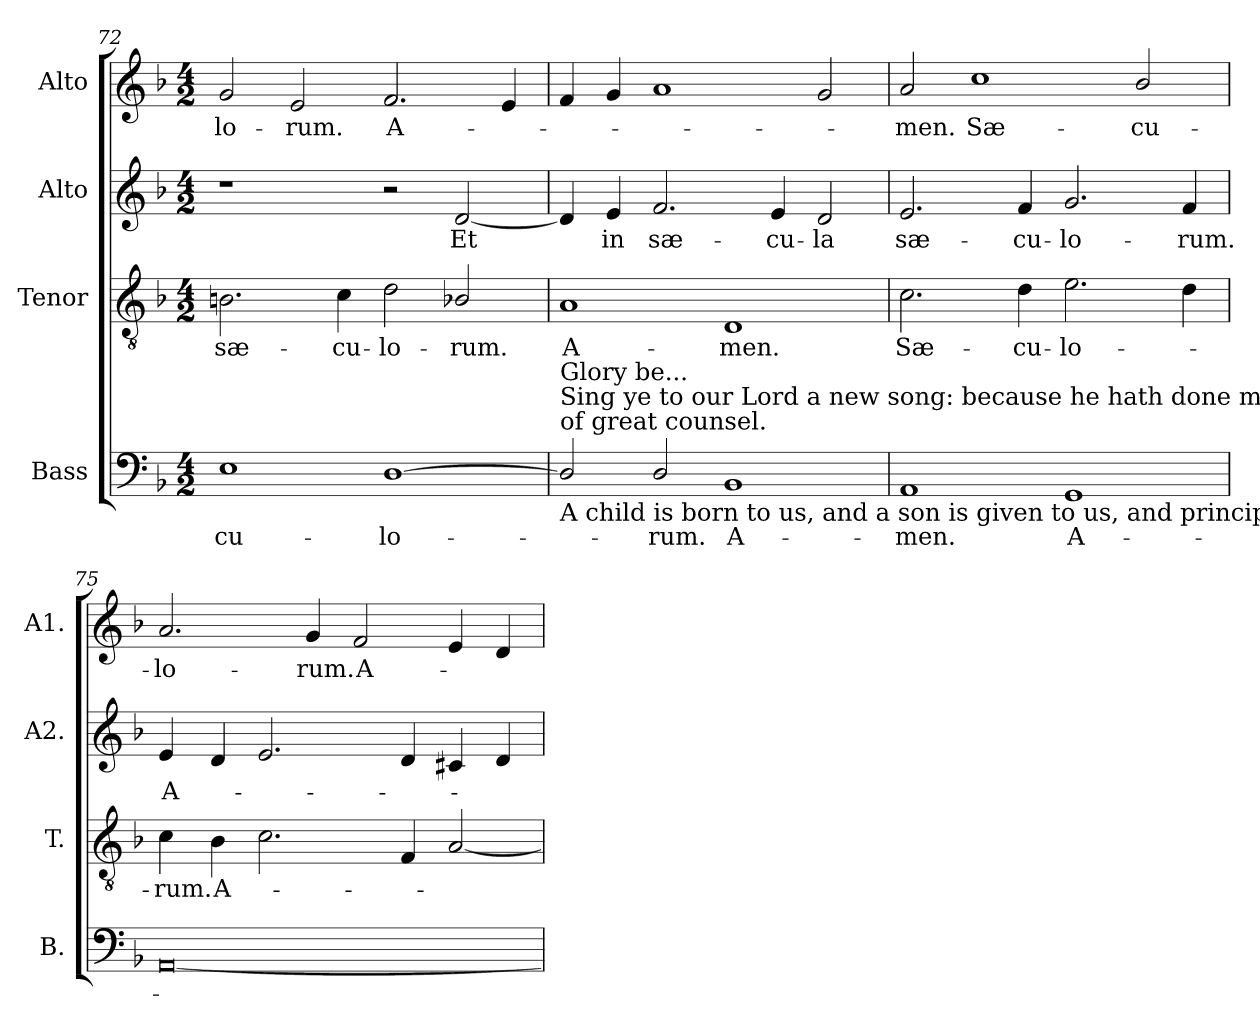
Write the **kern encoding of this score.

**kern	**text	**kern	**text	**kern	**text	**kern	**text
*part4	*part4	*part3	*part3	*part2	*part2	*part1	*part1
*staff4	*staff4	*staff3	*staff3	*staff2	*staff2	*staff1	*staff1
*I"Bass	*	*I"Tenor	*	*I"Alto	*	*I"Alto	*
*I'B.	*	*I'T.	*	*I'A2.	*	*I'A1.	*
*clefF4	*	*clefGv2	*	*clefG2	*	*clefG2	*
*	*	*ITrd7c12	*	*	*	*	*
*k[b-]	*	*k[b-]	*	*k[b-]	*	*k[b-]	*
*F:	*	*F:	*	*F:	*	*F:	*
*M4/2	*	*M4/2	*	*M4/2	*	*M4/2	*
=72	=72	=72	=72	=72	=72	=72	=72
!	!LO:LY:b:color=#000000	!	!	!	!	!	!
!	!	!	!LO:LY:b:color=#000000	!	!	!	!
!	!	!	!	!	!	!	!LO:LY:b:color=#000000
1Ei	-cu-	2.BBni\	sæ-	1r	.	2gi/	-lo-
!	!	!	!	!	!	!	!LO:LY:b:color=#000000
.	.	.	.	.	.	2ei/	-rum.
!	!	!	!LO:LY:b:color=#000000	!	!	!	!
.	.	4Ci\	-cu-	.	.	.	.
!	!LO:LY:b:color=#000000	!	!	!	!	!	!
!	!	!	!LO:LY:b:color=#000000	!	!	!	!
!	!	!	!	!	!	!	!LO:LY:b:color=#000000
[1Di	-lo-	2Di\	-lo-	2r	.	2.fi/	A-
!	!	!	!LO:LY:b:color=#000000	!	!	!	!
!	!	!	!	!	!LO:LY:b:color=#000000	!	!
.	.	2BB-Xi/	-rum.	[2di/	Et	.	.
.	.	.	.	.	.	4ei/	.
!!LO:LB:g=z
=73	=73	=73	=73	=73	=73	=73	=73
!LO:TX:b:t=A child is born to us, and a son is given to us, and principality is made upon his shoulder, and his name shall be called the angel	!	!	!	!	!	!	!
!LO:TX:t=of great counsel.	!	!	!	!	!	!	!
!LO:TX:t=Sing ye to our Lord a new song&colon; because he hath done marvellous things.	!	!	!	!	!	!	!
!LO:TX:t=Glory be...	!	!	!	!	!	!	!
!	!	!	!LO:LY:b:color=#000000	!	!	!	!
2Di/]	.	1AAi	A-	4di/]	.	4fi/	.
!	!	!	!	!	!LO:LY:b:color=#000000	!	!
.	.	.	.	4ei/	in	4gi/	.
!	!LO:LY:b:color=#000000	!	!	!	!	!	!
!	!	!	!	!	!LO:LY:b:color=#000000	!	!
2Di/	-rum.	.	.	2.fi/	sæ-	1ai	.
!	!LO:LY:b:color=#000000	!	!	!	!	!	!
!	!	!	!LO:LY:b:color=#000000	!	!	!	!
1BB-i	A-	1DDi	-men.	.	.	.	.
!	!	!	!	!	!LO:LY:b:color=#000000	!	!
.	.	.	.	4ei/	-cu-	.	.
!	!	!	!	!	!LO:LY:b:color=#000000	!	!
.	.	.	.	2di/	-la	2gi/	.
=74	=74	=74	=74	=74	=74	=74	=74
!	!LO:LY:b:color=#000000	!	!	!	!	!	!
!	!	!	!LO:LY:b:color=#000000	!	!	!	!
!	!	!	!	!	!LO:LY:b:color=#000000	!	!
!	!	!	!	!	!	!	!LO:LY:b:color=#000000
1AAi	-men.	2.Ci\	Sæ-	2.ei/	sæ-	2ai/	-men.
!	!	!	!	!	!	!	!LO:LY:b:color=#000000
.	.	.	.	.	.	1cci	Sæ-
!	!	!	!LO:LY:b:color=#000000	!	!	!	!
!	!	!	!	!	!LO:LY:b:color=#000000	!	!
.	.	4Di\	-cu-	4fi/	-cu-	.	.
!	!LO:LY:b:color=#000000	!	!	!	!	!	!
!	!	!	!LO:LY:b:color=#000000	!	!	!	!
!	!	!	!	!	!LO:LY:b:color=#000000	!	!
1GGi	A-	2.Ei\	-lo-	2.gi/	-lo-	.	.
!	!	!	!	!	!	!	!LO:LY:b:color=#000000
.	.	.	.	.	.	2b-i/	-cu-
!	!	!	!	!	!LO:LY:b:color=#000000	!	!
.	.	4Di\	.	4fi/	-rum.	.	.
=75	=75	=75	=75	=75	=75	=75	=75
!	!	!	!LO:LY:b:color=#000000	!	!	!	!
!	!	!	!	!	!LO:LY:b:color=#000000	!	!
!	!	!	!	!	!	!	!LO:LY:b:color=#000000
[0AAi	.	4Ci\	-rum.	4ei/	A-	2.ai/	-lo-
!	!	!	!LO:LY:b:color=#000000	!	!	!	!
.	.	4BB-i\	A-	4di/	.	.	.
.	.	2.Ci\	.	2.ei/	.	.	.
!	!	!	!	!	!	!	!LO:LY:b:color=#000000
.	.	.	.	.	.	4gi/	-rum.
!	!	!	!	!	!	!	!LO:LY:b:color=#000000
.	.	.	.	.	.	2fi/	A-
.	.	4FFi/	.	4di/	.	.	.
.	.	[2AAi/	.	4c#Xi/	.	4ei/	.
.	.	.	.	4di/	.	4di/	.
=	=	=	=	=	=	=	=
*-	*-	*-	*-	*-	*-	*-	*-
